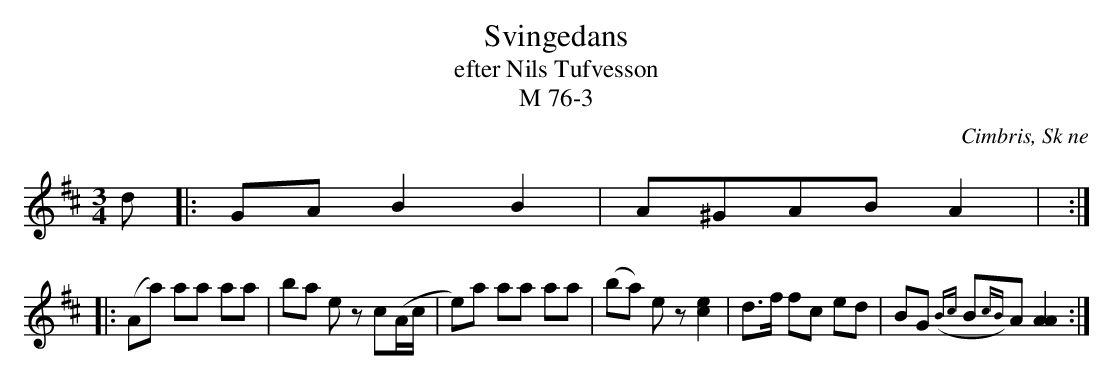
X:1
T:Svingedans
T:efter Nils Tufvesson
T:M 76-3
O:Cimbris, Sk ne
M:3/4
L:1/8
Q:108
K:D
 d |: GA B2 B2 | A^GAB A2 |  :|
|: (Aa) aa aa | ba ez c(A/c/ | e)a aa aa | (ba) ez [c2e2] | d>f fc ed | BG ({Bc}B{cB})A [A2A2] :|
